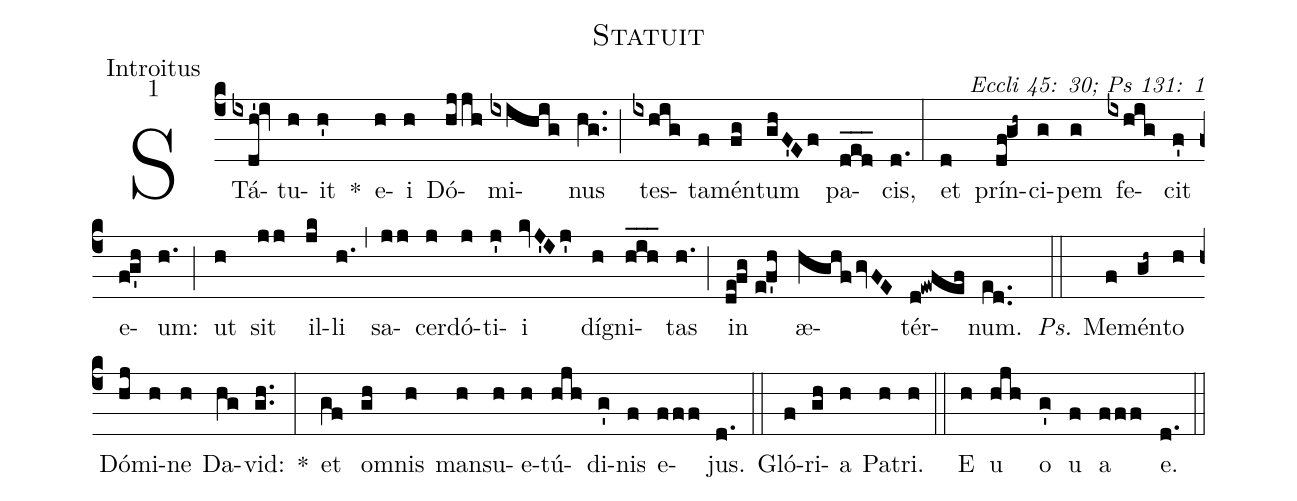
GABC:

name: Statuit;
office-part: Introitus;
mode: 1;
commentary: Eccli 45: 30; Ps 131: 1;
%%
(c4) STá(ixdh'!iv)tu(h)it(h') *() e(h)i(h) Dó(hjjh)mi(ixihig)nus(hg..) (;) tes(ixhig)ta(f)mén(fg)tum(ghF'Ef) pa(d_e_d_)cis,(d.) (:)
et(d) prín(df!gh~)ci(g)pem(g) fe(ixhig)cit(f') e(f!g'h)um:(h.) (;) ut(h) sit(jj) il(jk)li(h.) (,) sa(jj)cer(j)dó(j)ti(j')i(kvJ'Ij') dí(h)gni(h_i_h_)tas(h.) (;) in(de!fg//e!f'h) æ(hghf/gvFE)tér(d!ewfef)num.(ed..) (::)
<i>Ps.</i> Me(f)mén(gh~)to(h) Dó(hj)mi(h)ne(h) Da(hg)vid:(gh..) *(:)
et(gf) om(gh)nis(h) man(h)su(h)e(h)tú(hjh)di(g')nis(f) e(fff)jus.(d.) (::)
Gló(f)ri(gh)a(h) Pa(h)tri.(h) (::)
E(h) u(hjh) o(g') u(f) a(fff) e.(d.) (::)
